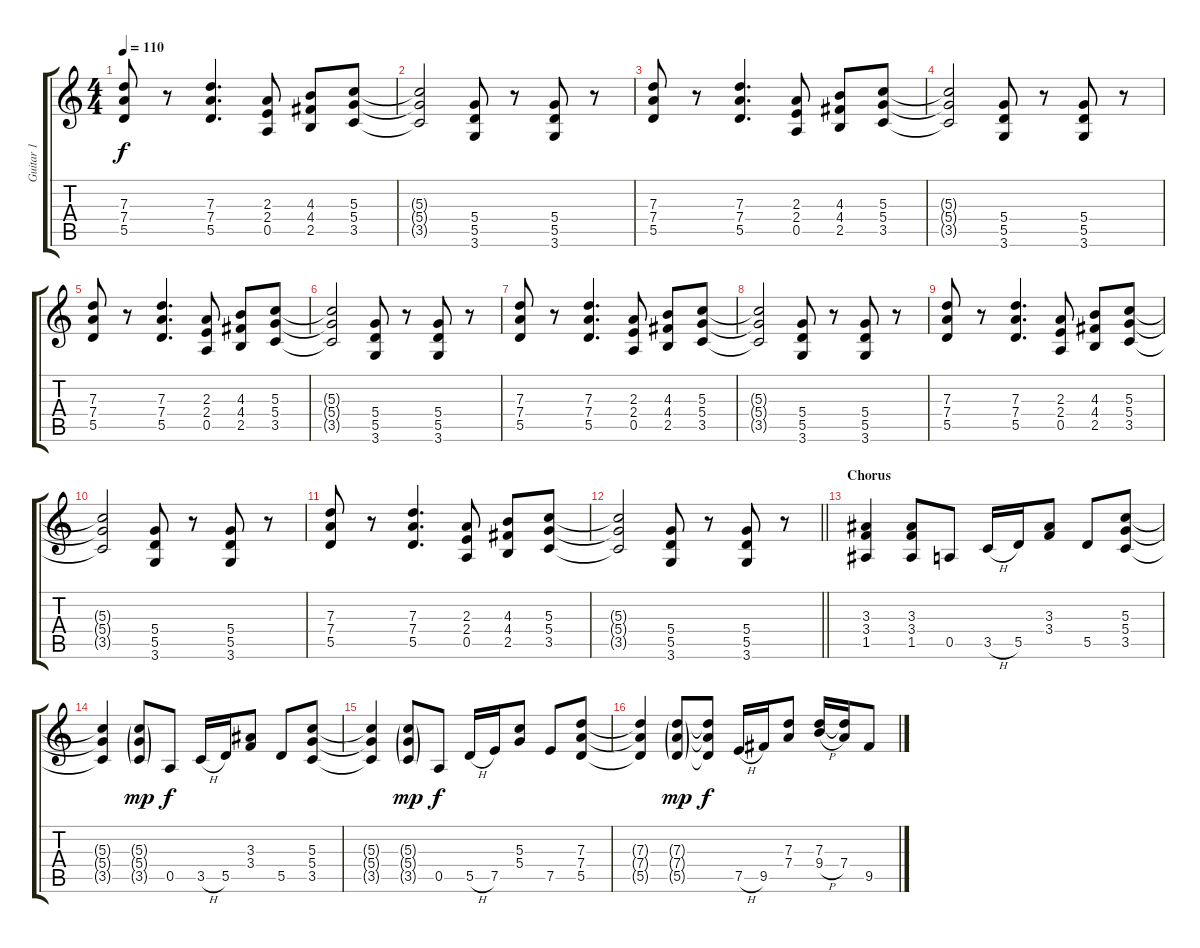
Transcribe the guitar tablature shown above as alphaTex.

\track ("Guitar 1" "Guitar 1") {instrument acousticguitarsteel}
\staff {score tabs}
\tuning (E4 B3 G3 D3 A2 E2) {hide}
\ts (4 4)
\tempo 110
\clef g2
\ks c
(7.3 7.4 5.5).8{dy f} r.8 (7.3 7.4 5.5).4{d} (2.3 2.4 0.5).8 (4.3 4.4 2.5).8 (5.3 5.4 3.5).8 |
(5.3{t} 5.4{t} 3.5{t}).2 (5.4 5.5 3.6).8 r.8 (5.4 5.5 3.6).8 r.8 |
(7.3 7.4 5.5).8 r.8 (7.3 7.4 5.5).4{d} (2.3 2.4 0.5).8 (4.3 4.4 2.5).8 (5.3 5.4 3.5).8 |
(5.3{t} 5.4{t} 3.5{t}).2 (5.4 5.5 3.6).8 r.8 (5.4 5.5 3.6).8 r.8 |
(7.3 7.4 5.5).8 r.8 (7.3 7.4 5.5).4{d} (2.3 2.4 0.5).8 (4.3 4.4 2.5).8 (5.3 5.4 3.5).8 |
(5.3{t} 5.4{t} 3.5{t}).2 (5.4 5.5 3.6).8 r.8 (5.4 5.5 3.6).8 r.8 |
(7.3 7.4 5.5).8 r.8 (7.3 7.4 5.5).4{d} (2.3 2.4 0.5).8 (4.3 4.4 2.5).8 (5.3 5.4 3.5).8 |
(5.3{t} 5.4{t} 3.5{t}).2 (5.4 5.5 3.6).8 r.8 (5.4 5.5 3.6).8 r.8 |
(7.3 7.4 5.5).8 r.8 (7.3 7.4 5.5).4{d} (2.3 2.4 0.5).8 (4.3 4.4 2.5).8 (5.3 5.4 3.5).8 |
(5.3{t} 5.4{t} 3.5{t}).2 (5.4 5.5 3.6).8 r.8 (5.4 5.5 3.6).8 r.8 |
(7.3 7.4 5.5).8 r.8 (7.3 7.4 5.5).4{d} (2.3 2.4 0.5).8 (4.3 4.4 2.5).8 (5.3 5.4 3.5).8 |
\barLineRight lightlight
(5.3{t} 5.4{t} 3.5{t}).2 (5.4 5.5 3.6).8 r.8 (5.4 5.5 3.6).8 r.8 |
\section ("" "Chorus")
(3.3 3.4 1.5).4 (3.3 3.4 1.5).8 0.5.8 3.5{h}.16 5.5.16 (3.3 3.4).8 5.5.8 (5.3 5.4 3.5).8 |
(5.3{t} 5.4{t} 3.5{t}).4 (5.3{g} 5.4{g} 3.5{g}).8{dy mp} 0.5.8{dy f} 3.5{h}.16 5.5.16 (3.3 3.4).8 5.5.8 (5.3 5.4 3.5).8 |
(5.3{t} 5.4{t} 3.5{t}).4 (5.3{g} 5.4{g} 3.5{g}).8{dy mp} 0.5.8{dy f} 5.5{h}.16 7.5.16 (5.3 5.4).8 7.5.8 (7.3 7.4 5.5).8 |
(7.3{t} 7.4{t} 5.5{t}).4 (7.3{g} 7.4{g} 5.5{g}).8{dy mp} (7.3{t} 7.4{t} 5.5{t}).8{dy f} 7.5{h}.16 9.5.16 (7.3 7.4).8 (7.3 9.4{h}).16 (7.3{t} 7.4).16 9.5.8
